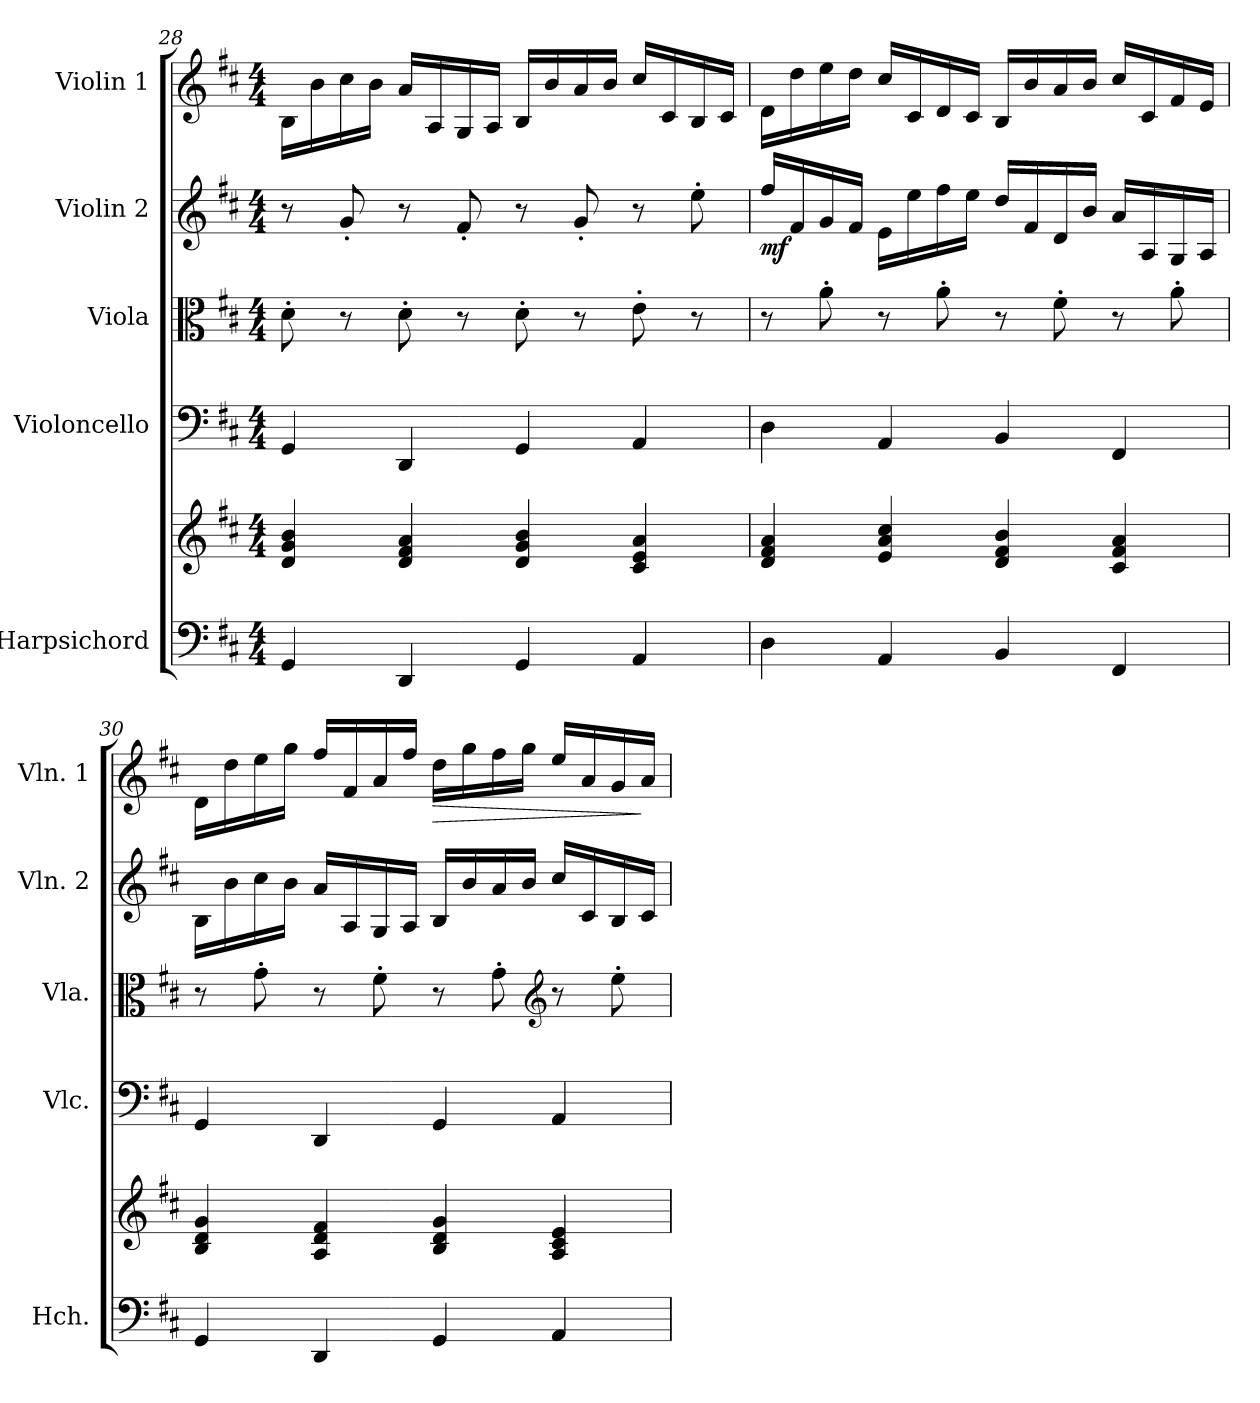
**kern	**kern	**kern	**kern	**kern	**dynam	**kern	**dynam
*part5	*part5	*part4	*part3	*part2	*part2	*part1	*part1
*staff6	*staff5	*staff4	*staff3	*staff2	*staff2	*staff1	*staff1
*I"Harpsichord	*	*I"Violoncello	*I"Viola	*I"Violin 2	*	*I"Violin 1	*
*I'Hch.	*	*I'Vlc.	*I'Vla.	*I'Vln. 2	*	*I'Vln. 1	*
*clefF4	*clefG2	*clefF4	*clefC3	*clefG2	*	*clefG2	*
*k[f#c#]	*k[f#c#]	*k[f#c#]	*k[f#c#]	*k[f#c#]	*	*k[f#c#]	*
*D:	*D:	*D:	*D:	*D:	*	*D:	*
*M4/4	*M4/4	*M4/4	*M4/4	*M4/4	*	*M4/4	*
=28	=28	=28	=28	=28	=28	=28	=28
4GG/	4d/ 4g/ 4b/	4GG/	8d'\	8r	.	16B\LL	.
.	.	.	.	.	.	16b\	.
.	.	.	8r	8g'/	.	16cc#\	.
.	.	.	.	.	.	16b\JJ	.
4DD/	4d/ 4f#/ 4a/	4DD/	8d'\	8r	.	16a/LL	.
.	.	.	.	.	.	16A/	.
.	.	.	8r	8f#'/	.	16G/	.
.	.	.	.	.	.	16A/JJ	.
4GG/	4d/ 4g/ 4b/	4GG/	8d'\	8r	.	16B/LL	.
.	.	.	.	.	.	16b/	.
.	.	.	8r	8g'/	.	16a/	.
.	.	.	.	.	.	16b/JJ	.
4AA/	4c#/ 4e/ 4a/	4AA/	8e'\	8r	.	16cc#/LL	.
.	.	.	.	.	.	16c#/	.
.	.	.	8r	8ee'\	.	16B/	.
.	.	.	.	.	.	16c#/JJ	.
=29	=29	=29	=29	=29	=29	=29	=29
!	!	!	!	!	!LO:DY:b	!	!
4D\	4d/ 4f#/ 4a/	4D\	8r	16ff#/LL	mf	16d\LL	.
.	.	.	.	16f#/	.	16dd\	.
.	.	.	8a'\	16g/	.	16ee\	.
.	.	.	.	16f#/JJ	.	16dd\JJ	.
4AA/	4e/ 4a/ 4cc#/	4AA/	8r	16e\LL	.	16cc#/LL	.
.	.	.	.	16ee\	.	16c#/	.
.	.	.	8a'\	16ff#\	.	16d/	.
.	.	.	.	16ee\JJ	.	16c#/JJ	.
4BB/	4d/ 4f#/ 4b/	4BB/	8r	16dd/LL	.	16B/LL	.
.	.	.	.	16f#/	.	16b/	.
.	.	.	8f#'\	16d/	.	16a/	.
.	.	.	.	16b/JJ	.	16b/JJ	.
4FF#/	4c#/ 4f#/ 4a/	4FF#/	8r	16a/LL	.	16cc#/LL	.
.	.	.	.	16A/	.	16c#/	.
.	.	.	8a'\	16G/	.	16f#/	.
.	.	.	.	16A/JJ	.	16e/JJ	.
=30	=30	=30	=30	=30	=30	=30	=30
4GG/	4B/ 4d/ 4g/	4GG/	8r	16B\LL	.	16d\LL	.
.	.	.	.	16b\	.	16dd\	.
.	.	.	8g'\	16cc#\	.	16ee\	.
.	.	.	.	16b\JJ	.	16gg\JJ	.
4DD/	4A/ 4d/ 4f#/	4DD/	8r	16a/LL	.	16ff#/LL	.
.	.	.	.	16A/	.	16f#/	.
.	.	.	8f#'\	16G/	.	16a/	.
.	.	.	.	16A/JJ	.	16ff#/JJ	.
!	!	!	!	!	!	!	!LO:HP:b
4GG/	4B/ 4d/ 4g/	4GG/	8r	16B/LL	.	16dd\LL	>
.	.	.	.	16b/	.	16gg\	.
.	.	.	8g'\	16a/	.	16ff#\	.
*	*	*	*clefG2	*	*	*	*
.	.	.	.	16b/JJ	.	16gg\JJ	.
4AA/	4A/ 4c#/ 4e/	4AA/	8r	16cc#/LL	.	16ee/LL	.
.	.	.	.	16c#/	.	16a/	.
.	.	.	8ee'\	16B/	.	16g/	.
.	.	.	.	16c#/JJ	.	16a/JJ	]
=	=	=	=	=	=	=	=
*-	*-	*-	*-	*-	*-	*-	*-
